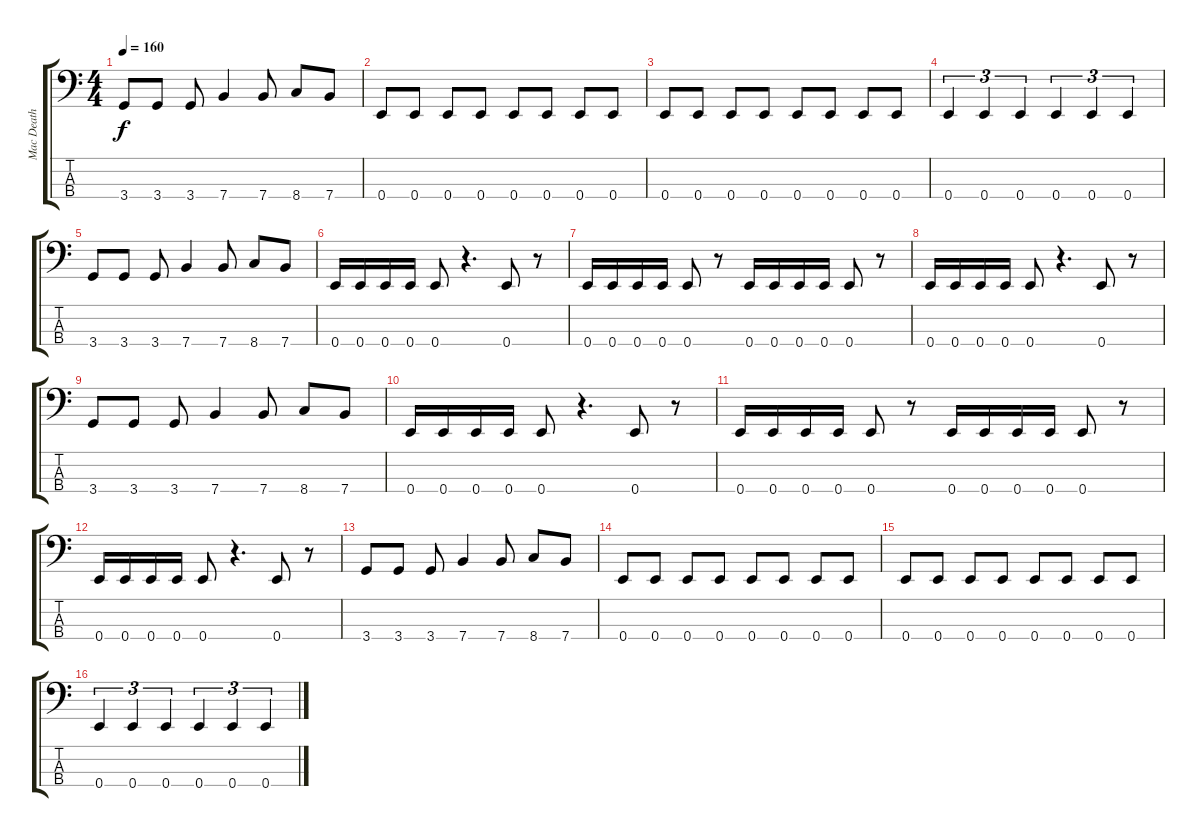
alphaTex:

\track ("Mac Death" "Mac Death") {instrument electricbasspick}
\staff {score tabs}
\tuning (G2 D2 A1 E1) {hide}
\ts (4 4)
\tempo 160
\clef f4
\ks c
3.4.8{dy f} 3.4.8 3.4.8 7.4.4 7.4.8 8.4.8 7.4.8 |
0.4.8 0.4.8 0.4.8 0.4.8 0.4.8 0.4.8 0.4.8 0.4.8 |
0.4.8 0.4.8 0.4.8 0.4.8 0.4.8 0.4.8 0.4.8 0.4.8 |
0.4.4{tu (3 2)} 0.4.4{tu (3 2)} 0.4.4{tu (3 2)} 0.4.4{tu (3 2)} 0.4.4{tu (3 2)} 0.4.4{tu (3 2)} |
3.4.8 3.4.8 3.4.8 7.4.4 7.4.8 8.4.8 7.4.8 |
0.4.16 0.4.16 0.4.16 0.4.16 0.4.8 r.4{d} 0.4.8 r.8 |
0.4.16 0.4.16 0.4.16 0.4.16 0.4.8 r.8 0.4.16 0.4.16 0.4.16 0.4.16 0.4.8 r.8 |
0.4.16 0.4.16 0.4.16 0.4.16 0.4.8 r.4{d} 0.4.8 r.8 |
3.4.8 3.4.8 3.4.8 7.4.4 7.4.8 8.4.8 7.4.8 |
0.4.16 0.4.16 0.4.16 0.4.16 0.4.8 r.4{d} 0.4.8 r.8 |
0.4.16 0.4.16 0.4.16 0.4.16 0.4.8 r.8 0.4.16 0.4.16 0.4.16 0.4.16 0.4.8 r.8 |
0.4.16 0.4.16 0.4.16 0.4.16 0.4.8 r.4{d} 0.4.8 r.8 |
3.4.8 3.4.8 3.4.8 7.4.4 7.4.8 8.4.8 7.4.8 |
0.4.8 0.4.8 0.4.8 0.4.8 0.4.8 0.4.8 0.4.8 0.4.8 |
0.4.8 0.4.8 0.4.8 0.4.8 0.4.8 0.4.8 0.4.8 0.4.8 |
0.4.4{tu (3 2)} 0.4.4{tu (3 2)} 0.4.4{tu (3 2)} 0.4.4{tu (3 2)} 0.4.4{tu (3 2)} 0.4.4{tu (3 2)}
